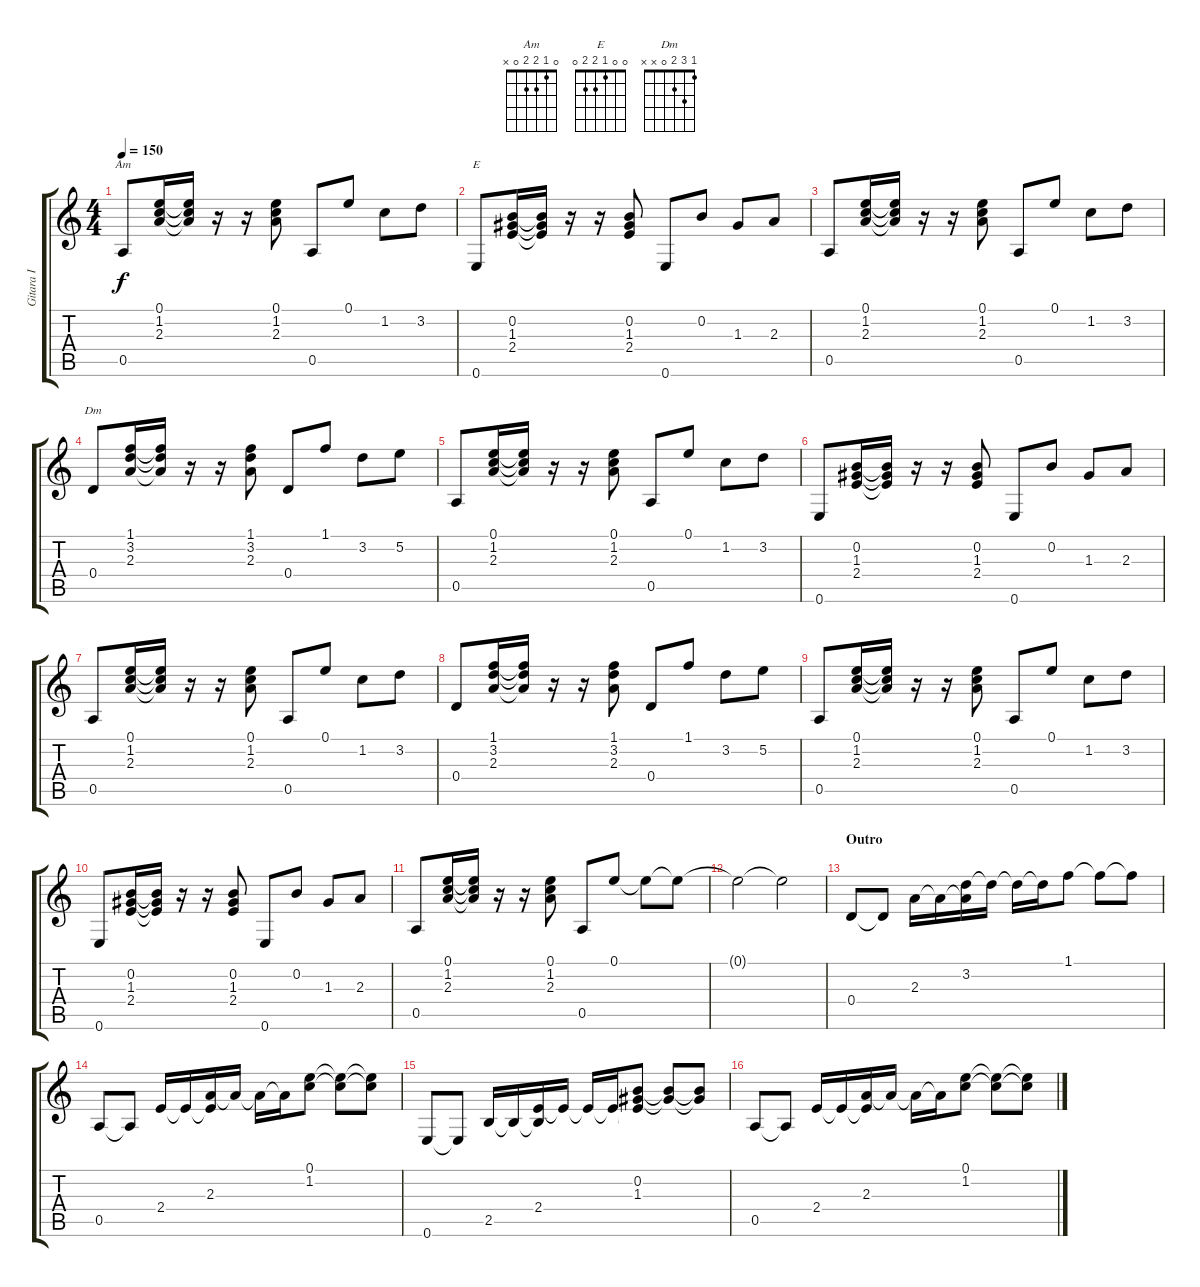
\track ("Gitara I" "Gitara I") {instrument acousticguitarsteel}
\staff {score tabs}
\tuning (E4 B3 G3 D3 A2 E2) {hide}
\chord ("Am" 0 1 2 2 0 x)
\chord ("E" 0 0 1 2 2 0)
\chord ("Dm" 1 3 2 0 x x)
\ts (4 4)
\tempo 150
\clef g2
\ks c
0.5.8{ch "Am" dy f} (0.1 1.2 2.3).16 (0.1{t} 1.2{t} 2.3{t}).16 r.16 r.16 (0.1 1.2 2.3).8 0.5.8 0.1.8 1.2.8 3.2.8 |
0.6.8{ch "E"} (0.2 1.3 2.4).16 (0.2{t} 1.3{t} 2.4{t}).16 r.16 r.16 (0.2 1.3 2.4).8 0.6.8 0.2.8 1.3.8 2.3.8 |
0.5.8 (0.1 1.2 2.3).16 (0.1{t} 1.2{t} 2.3{t}).16 r.16 r.16 (0.1 1.2 2.3).8 0.5.8 0.1.8 1.2.8 3.2.8 |
0.4.8{ch "Dm"} (1.1 3.2 2.3).16 (1.1{t} 3.2{t} 2.3{t}).16 r.16 r.16 (1.1 3.2 2.3).8 0.4.8 1.1.8 3.2.8 5.2.8 |
0.5.8 (0.1 1.2 2.3).16 (0.1{t} 1.2{t} 2.3{t}).16 r.16 r.16 (0.1 1.2 2.3).8 0.5.8 0.1.8 1.2.8 3.2.8 |
0.6.8 (0.2 1.3 2.4).16 (0.2{t} 1.3{t} 2.4{t}).16 r.16 r.16 (0.2 1.3 2.4).8 0.6.8 0.2.8 1.3.8 2.3.8 |
0.5.8 (0.1 1.2 2.3).16 (0.1{t} 1.2{t} 2.3{t}).16 r.16 r.16 (0.1 1.2 2.3).8 0.5.8 0.1.8 1.2.8 3.2.8 |
0.4.8 (1.1 3.2 2.3).16 (1.1{t} 3.2{t} 2.3{t}).16 r.16 r.16 (1.1 3.2 2.3).8 0.4.8 1.1.8 3.2.8 5.2.8 |
0.5.8 (0.1 1.2 2.3).16 (0.1{t} 1.2{t} 2.3{t}).16 r.16 r.16 (0.1 1.2 2.3).8 0.5.8 0.1.8 1.2.8 3.2.8 |
0.6.8 (0.2 1.3 2.4).16 (0.2{t} 1.3{t} 2.4{t}).16 r.16 r.16 (0.2 1.3 2.4).8 0.6.8 0.2.8 1.3.8 2.3.8 |
0.5.8 (0.1 1.2 2.3).16 (0.1{t} 1.2{t} 2.3{t}).16 r.16 r.16 (0.1 1.2 2.3).8 0.5.8 0.1.8 0.1{t}.8 0.1{t}.8 |
0.1{t}.2 0.1{t}.2 |
\section ("" "Outro")
0.4.8 0.4{t}.8 2.3.16 2.3{t}.16 (3.2 2.3{t}).16 3.2{t}.16 3.2{t}.16 3.2{t}.16 1.1.8 1.1{t}.8 1.1{t}.8 |
0.5.8 0.5{t}.8 2.4.16 2.4{t}.16 (2.3 2.4{t}).16 2.3{t}.16 2.3{t}.16 2.3{t}.16 (0.1 1.2).8 (0.1{t} 1.2{t}).8 (0.1{t} 1.2{t}).8 |
0.6.8 0.6{t}.8 2.5.16 2.5{t}.16 (2.4 2.5{t}).16 2.4{t}.16 2.4{t}.16 2.4{t}.16 (0.2 1.3 2.4{t}).8 (0.2{t} 1.3{t}).8 (0.2{t} 1.3{t}).8 |
0.5.8 0.5{t}.8 2.4.16 2.4{t}.16 (2.3 2.4{t}).16 2.3{t}.16 2.3{t}.16 2.3{t}.16 (0.1 1.2).8 (0.1{t} 1.2{t}).8 (0.1{t} 1.2{t}).8
